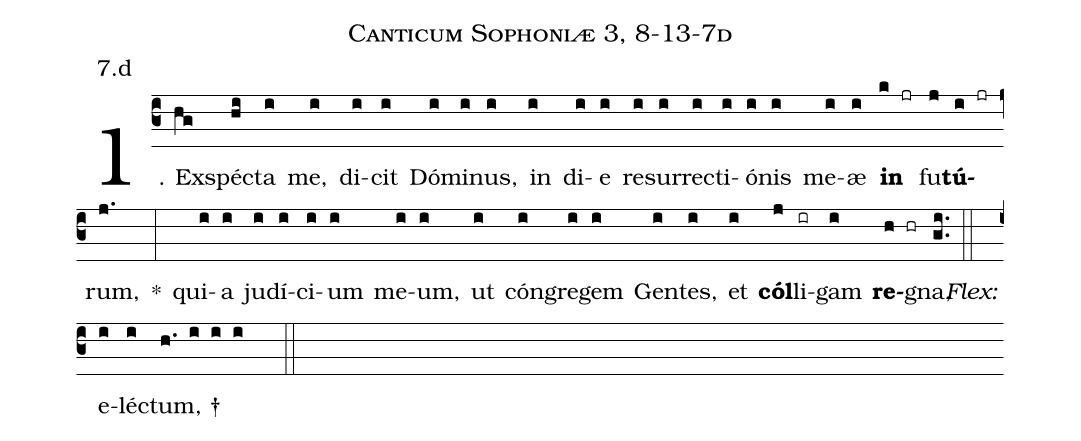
name: Canticum Sophoniæ 3, 8-13-7d;
annotation: 7.d;
%%
(c3)1. Ex(hg)spéc(hi)ta(i) me,(i) di(i)cit(i) Dó(i)mi(i)nus,(i) in(i) di(i)e(i) re(i)sur(i)rec(i)ti(i)ó(i)nis(i) me(i)æ(i) <b>in</b>(k jr) fu(j)<b>tú</b>(i jr)rum,(j.) *(:) qui(i)a(i) ju(i)dí(i)ci(i)um(i) me(i)um,(i) ut(i) cón(i)gre(i)gem(i) Gen(i)tes,(i) et(i) <b>cól</b>(j)li(ir)gam(i) <b>re</b>(h hr)gna,(gi..) (::)
<i>Flex:</i>()  e(i)léc(i)tum, †(h. i i i  ::)
